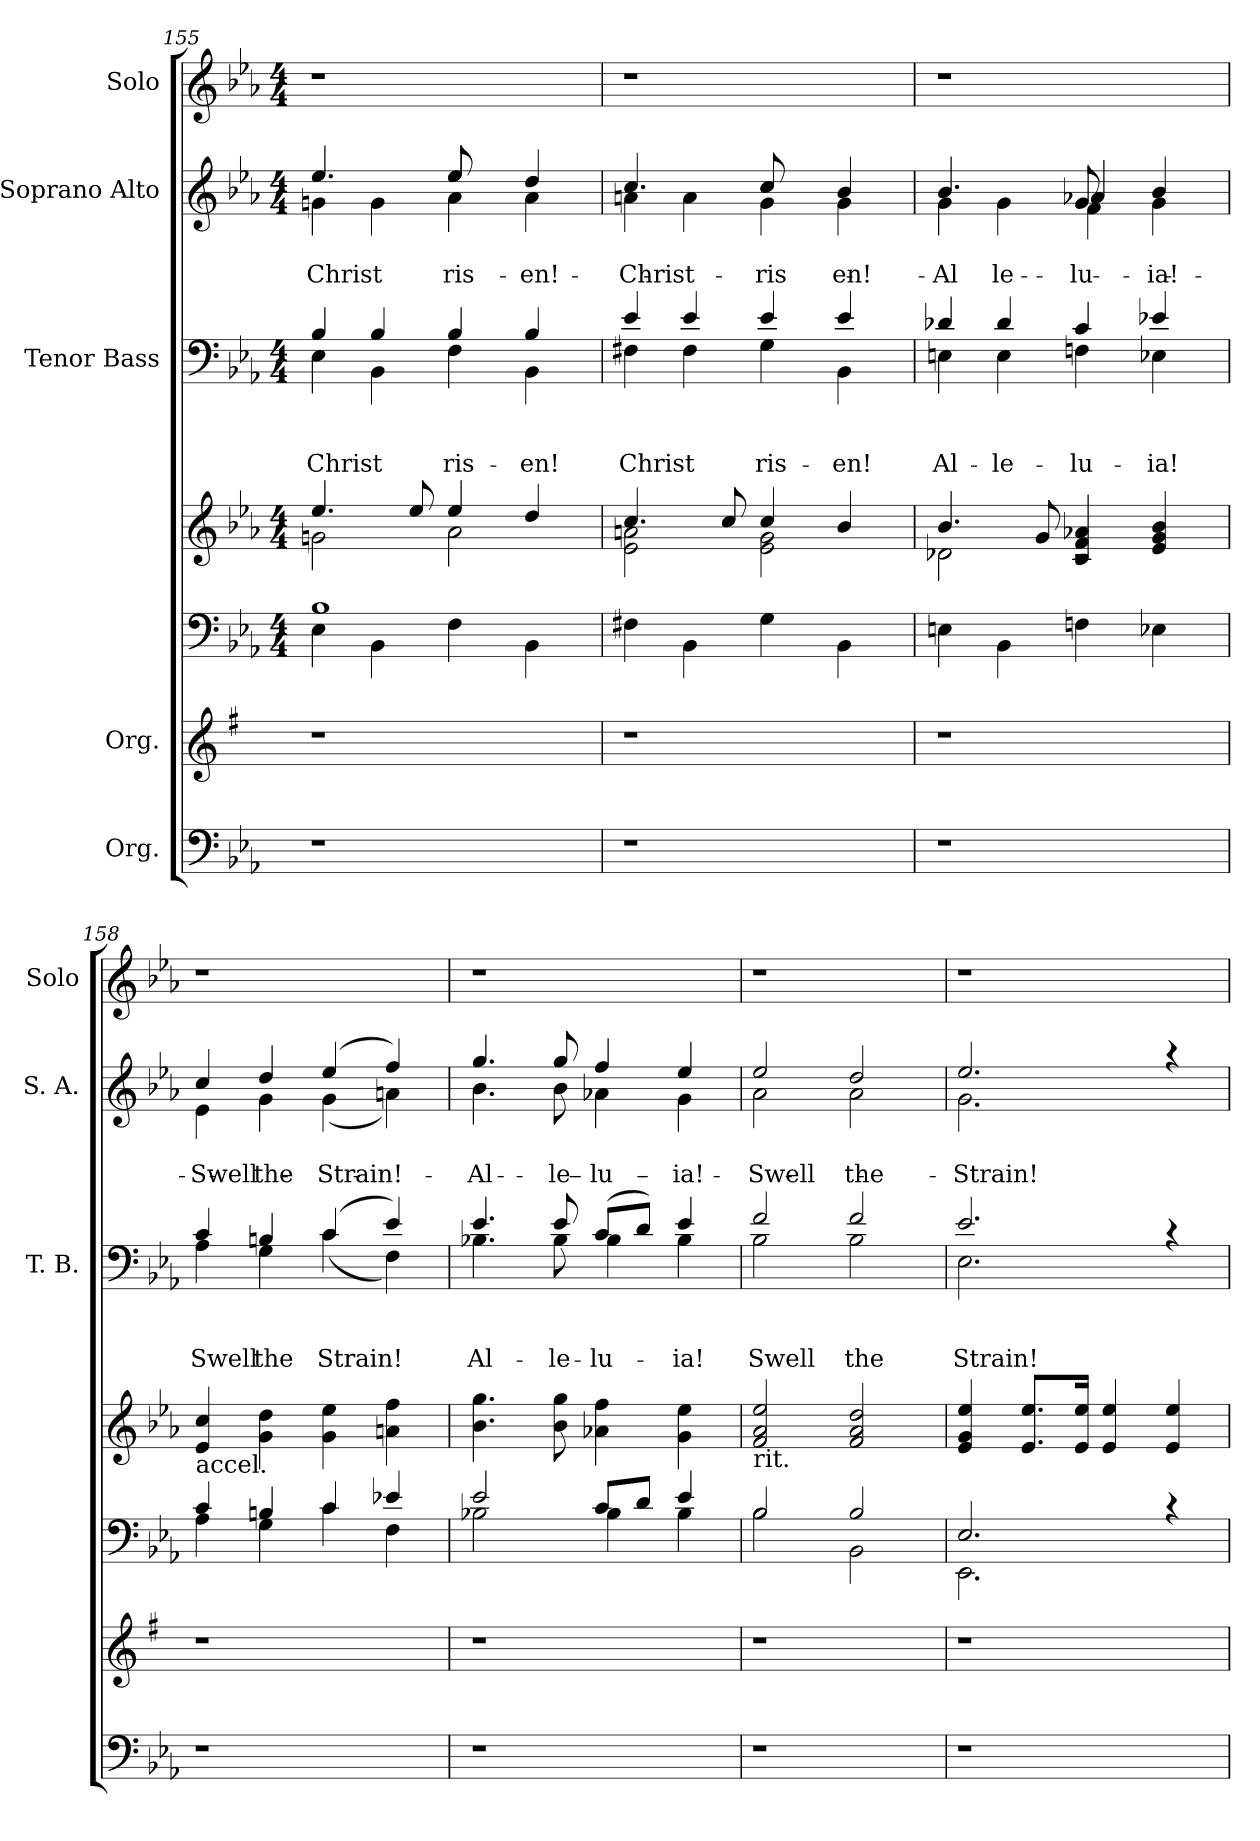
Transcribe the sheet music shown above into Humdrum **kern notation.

**kern	**kern	**kern	**kern	**kern	**text	**text	**text	**kern	**text	**text	**kern
*part7	*part6	*part5	*part4	*part3	*part3	*part3	*part3	*part2	*part2	*part2	*part1
*staff7	*staff6	*staff5	*staff4	*staff3	*staff3	*staff3	*staff3	*staff2	*staff2	*staff2	*staff1
*I"Org.	*I"Org.	*	*	*I"Tenor Bass	*	*	*	*I"Soprano Alto	*	*	*I"Solo
*	*	*	*	*I'T. B.	*	*	*	*I'S. A.	*	*	*I'Solo
!!LO:LB:g=z
*clefF4	*clefG2	*clefF4	*clefG2	*clefF4	*	*	*	*clefG2	*	*	*clefG2
*k[b-e-a-]	*k[f#]	*k[b-e-a-]	*k[b-e-a-]	*k[b-e-a-]	*	*	*	*k[b-e-a-]	*	*	*k[b-e-a-]
*E-:	*G:	*E-:	*E-:	*E-:	*	*	*	*E-:	*	*	*E-:
*	*	*M4/4	*M4/4	*M4/4	*	*	*	*M4/4	*	*	*M4/4
=155	=155	=155	=155	=155	=155	=155	=155	=155	=155	=155	=155
*	*	*^	*^	*	*	*	*	*	*	*	*
!	!	!	!	!	!	!	!	!	!	!LO:TX:a:t=1ss	!	!	!
!	!	!	!	!	!	!	!	!	!LO:LY:a	!	!	!LO:LY:b	!
*	*	*	*	*	*	*^	*	*	*	*^	*	*	*
*	*	*	*	*	*	*	*	*	*	*	*	*^	*	*	*
*	*	*	*	*	*	*	*	*	*	*	*	*	*^	*	*	*
1r	1r	1B-	4E-\	4.ee-/	2gn\	4B-/	4E-\	.	.	Christ	4.ee-/	4gn\	2ryy	2ryy	.	Christ	1r
.	.	.	4BB-\	.	.	4B-/	4BB-\	.	.	.	.	4g\	.	.	.	.	.
.	.	.	.	8ee-/	.	.	.	.	.	.	2ryy	.	.	.	.	.	.
!	!	!	!	!	!	!	!	!	!	!LO:LY:a	!	!	!	!	!	!LO:LY:b:rj	!
!	!	!	!	!	!	!	!	!	!	!	!	!	!	!	!	!LO:LY:b	!
.	.	.	4F\	4ee-/	2a-\	4B-/	4F\	.	.	ris-	.	8ee-/	4ee-/	4a-\	.	ris-	.
.	.	.	.	.	.	.	.	.	.	.	.	4.ryy	.	.	.	.	.
!	!	!	!	!	!	!	!	!	!	!LO:LY:a	!	!	!	!	!	!LO:LY:b	!
.	.	.	4BB-\	4dd/	.	4B-/	4BB-\	.	.	-en!	.	.	4a-\	4dd/	.	-en!	.
.	.	.	.	.	.	.	.	.	.	.	8ryy	.	.	.	.	.	.
*	*	*v	*v	*	*	*	*	*	*	*	*	*	*	*	*	*	*
=156	=156	=156	=156	=156	=156	=156	=156	=156	=156	=156	=156	=156	=156	=156	=156	=156
!	!	!	!	!	!	!	!	!	!LO:LY:a	!	!	!	!	!	!LO:LY:b	!
1r	1r	4F#X\	4.cc/	2e-\ 2an\	4e-/	4F#X\	.	.	Christ	4.cc/	4an\	2ryy	2ryy	.	Christ	1r
.	.	4BB-\	.	.	4e-/	4F#\	.	.	.	.	4a\	.	.	.	.	.
.	.	.	8cc/	.	.	.	.	.	.	2ryy	.	.	.	.	.	.
!	!	!	!	!	!	!	!	!	!LO:LY:a	!	!	!	!	!	!LO:LY:b:rj	!
!	!	!	!	!	!	!	!	!	!	!	!	!	!	!	!LO:LY:b	!
.	.	4G\	4cc/	2e-\ 2g\	4e-/	4G\	.	.	ris-	.	8cc/	4cc/	4g\	.	ris-	.
.	.	.	.	.	.	.	.	.	.	.	4.ryy	.	.	.	.	.
!	!	!	!	!	!	!	!	!	!LO:LY:a	!	!	!	!	!	!LO:LY:b	!
.	.	4BB-\	4b-/	.	4e-/	4BB-\	.	.	-en!	.	.	4g\	4b-/	.	-en!	.
.	.	.	.	.	.	.	.	.	.	8ryy	.	.	.	.	.	.
=157	=157	=157	=157	=157	=157	=157	=157	=157	=157	=157	=157	=157	=157	=157	=157	=157
!	!	!	!	!	!	!	!	!	!LO:LY:a	!	!	!	!	!	!LO:LY:b	!
1r	1r	4En\	4.b-/	2d-X\	4d-X/	4En\	.	.	Al-	4.b-/	4g\	2ryy	2ryy	.	Al-	1r
!	!	!	!	!	!	!	!	!	!LO:LY:a	!	!	!	!	!	!LO:LY:b	!
.	.	4BB-\	.	.	4d-/	4E\	.	.	-le-	.	4g\	.	.	.	-le-	.
.	.	.	8g/	.	.	.	.	.	.	2ryy	.	.	.	.	.	.
!	!	!	!	!	!	!	!	!	!LO:LY:a	!	!	!	!	!	!LO:LY:b	!
.	.	4Fn\	4c/ 4f/ 4a-X/	2rc	4c/	4Fn\	.	.	-lu-	.	8g/	4a-X/	4f\	.	-lu-	.
.	.	.	.	.	.	.	.	.	.	.	4.ryy	.	.	.	.	.
!	!	!	!	!	!	!	!	!	!LO:LY:a	!	!	!	!	!	!LO:LY:b	!
.	.	4E-X\	4e-/ 4g/ 4b-/	.	4e-X/	4E-X\	.	.	-ia!	.	.	4g\	4b-/	.	-ia!	.
.	.	.	.	.	.	.	.	.	.	8ryy	.	.	.	.	.	.
*	*	*	*v	*v	*	*	*	*	*	*v	*v	*v	*v	*	*	*
=158	=158	=158	=158	=158	=158	=158	=158	=158	=158	=158	=158	=158
*	*	*^	*	*	*	*	*	*	*	*	*	*
!	!	!	!	!	!	!	!	!	!	!LO:TX:a:t=accel.	!	!	!
!	!	!	!	!LO:TX:b:t=accel.	!	!	!	!	!	!	!	!	!
!	!	!	!	!	!	!	!	!	!LO:LY:a	!	!	!LO:LY:b	!
*	*	*	*	*	*	*	*	*	*	*^	*	*	*
1r	1r	4c/	4A-\	4e-/ 4cc/	4c/	4A-\	.	.	Swell	4cc/	4e-\	.	Swell	1r
!	!	!	!	!	!	!	!	!	!LO:LY:a	!	!	!	!LO:LY:b	!
.	.	4Bn/	4G\	4g\ 4dd\	4Bn/	4G\	.	.	the	4dd/	4g\	.	the	.
!	!	!	!	!	!	!	!	!	!LO:LY:a	!	!	!	!LO:LY:b	!
.	.	4c/	4c\	4g\ 4ee-\	(4c/	(<4c\	.	.	Strain!	(4ee-/	(<4g\	.	Strain!	.
.	.	4e-X/	4F\	4an\ 4ff\	4e-/)	4F\)	.	.	.	4ff/)	4an\)	.	.	.
=159	=159	=159	=159	=159	=159	=159	=159	=159	=159	=159	=159	=159	=159	=159
!	!	!	!	!	!	!	!	!	!LO:LY:a	!	!	!	!LO:LY:b	!
1r	1r	2e-/	2B-X\	4.b-\ 4.gg\	4.e-/	4.B-X\	.	.	Al-	4.gg/	4.b-\	.	Al-	1r
!	!	!	!	!	!	!	!	!	!LO:LY:a	!	!	!	!LO:LY:b	!
.	.	.	.	8b-\ 8gg\	8e-/	8B-\	.	.	-le-	8gg/	8b-\	.	-le-	.
!	!	!	!	!	!	!	!	!	!LO:LY:a	!	!	!	!LO:LY:b	!
.	.	8c/L	4B-\	4a-X\ 4ff\	(>8c/L	4B-\	.	.	-lu-	4ff/	4a-X\	.	-lu-	.
.	.	8d/J	.	.	8d/J)	.	.	.	.	.	.	.	.	.
!	!	!	!	!	!	!	!	!	!LO:LY:a	!	!	!	!LO:LY:b	!
.	.	4e-/	4B-\	4g\ 4ee-\	4e-/	4B-\	.	.	-ia!	4ee-/	4g\	.	-ia!	.
!!LO:PB:g=z
=160	=160	=160	=160	=160	=160	=160	=160	=160	=160	=160	=160	=160	=160	=160
!	!	!	!	!LO:TX:b:t=rit.	!	!	!	!	!	!	!	!	!	!
!	!	!	!	!	!	!	!	!	!LO:LY:a	!	!	!	!LO:LY:b	!
1r	1r	2B-/	2B-\	2f/ 2a-/ 2ee-/	2f/	2B-\	.	.	Swell	2ee-/	2a-\	.	Swell	1r
!	!	!	!	!	!	!	!	!	!LO:LY:a	!	!	!	!LO:LY:b	!
.	.	2B-/	2BB-\	2f/ 2a-/ 2dd/	2f/	2B-\	.	.	the	2dd/	2a-\	.	the	.
=161	=161	=161	=161	=161	=161	=161	=161	=161	=161	=161	=161	=161	=161	=161
!	!	!	!	!	!	!	!	!	!LO:LY:a	!	!	!	!LO:LY:b	!
1r	1r	2.E-/	2.EE-\	4e-/ 4g/ 4ee-/	2.e-/	2.E-\	.	.	Strain!	2.ee-/	2.g\	.	Strain!	1r
.	.	.	.	8.e-/ 8.ee-/L	.	.	.	.	.	.	.	.	.	.
.	.	.	.	16e-/ 16ee-/Jk	.	.	.	.	.	.	.	.	.	.
.	.	.	.	4e-/ 4ee-/	.	.	.	.	.	.	.	.	.	.
.	.	4rc	4ryy	4e-/ 4ee-/	4rc	4ryy	.	.	.	4raa	4ryy	.	.	.
*	*	*	*	*	*v	*v	*	*	*	*	*	*	*	*
*	*	*v	*v	*	*	*	*	*	*v	*v	*	*	*
=	=	=	=	=	=	=	=	=	=	=	=
*-	*-	*-	*-	*-	*-	*-	*-	*-	*-	*-	*-
